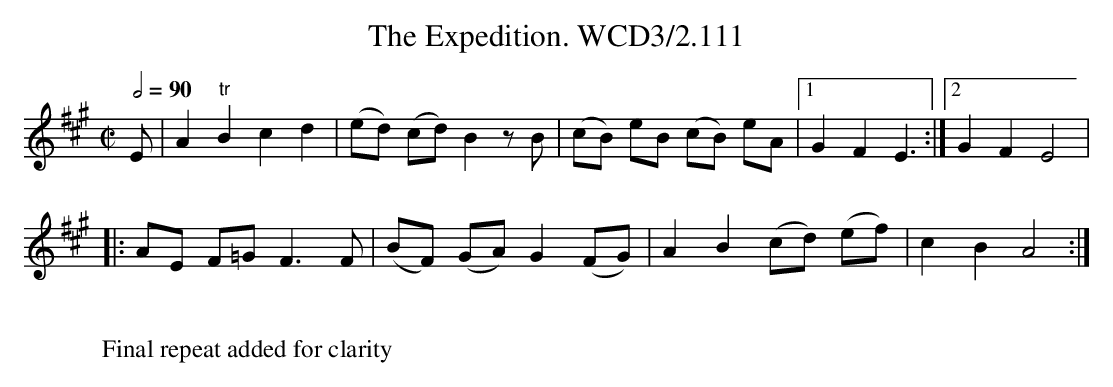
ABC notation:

X:1
T:Expedition. WCD3/2.111, The
M:C|
L:1/8
Q:1/2=90
K:A
E|A2"tr"B2 c2d2|(ed) (cd) B2zB|\
(cB) eB (cB) eA|1G2F2 E3:|2G2F2 E4|
|:AE F=G  F3F|(BF) (GA) G2(FG)|A2B2 (cd) (ef)|c2B2 A4:|
W:
W:Final repeat added for clarity
